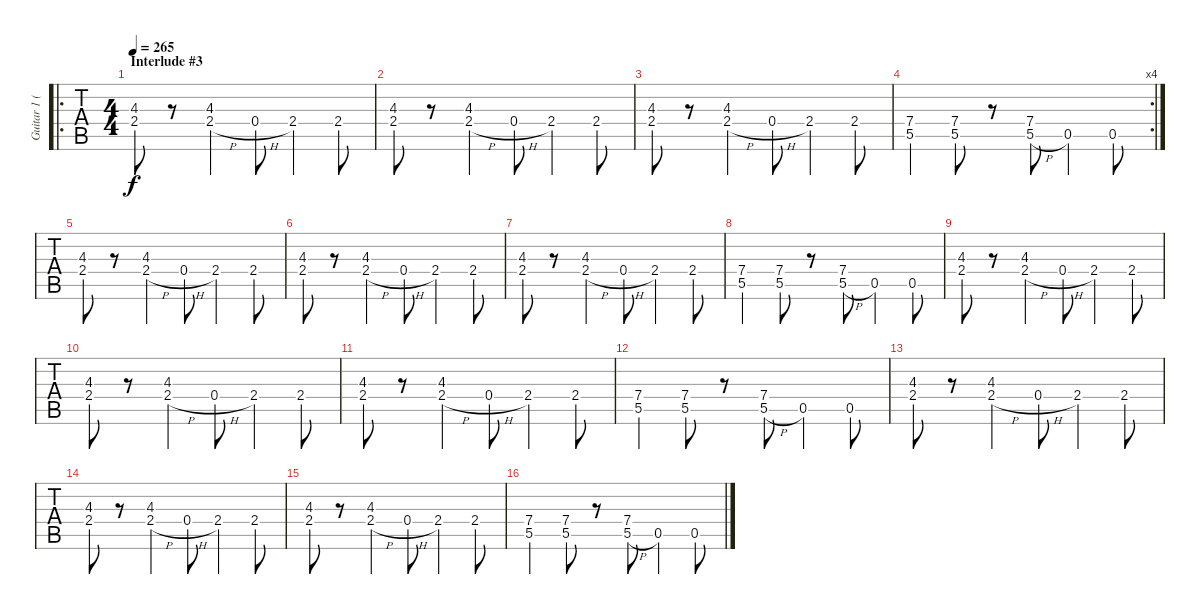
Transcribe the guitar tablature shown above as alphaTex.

\track ("Guitar 1 (Distorted)" "Guitar 1 (") {instrument distortionguitar}
\staff {tabs}
\tuning (Eb4 Bb3 Gb3 Db3 Ab2 Eb2) {hide}
\ro
\ts (4 4)
\section ("" "Interlude #3")
\tempo 265
\clef g2
\ks c
(4.3 2.4).8{dy f} r.8 (4.3 2.4{h}).4 0.4{h}.8 2.4.4 2.4.8 |
(4.3 2.4).8 r.8 (4.3 2.4{h}).4 0.4{h}.8 2.4.4 2.4.8 |
(4.3 2.4).8 r.8 (4.3 2.4{h}).4 0.4{h}.8 2.4.4 2.4.8 |
\rc 4
(7.4 5.5).4 (7.4 5.5).8 r.8 (7.4 5.5{h}).8 0.5.4 0.5.8 |
(4.3 2.4).8 r.8 (4.3 2.4{h}).4 0.4{h}.8 2.4.4 2.4.8 |
(4.3 2.4).8 r.8 (4.3 2.4{h}).4 0.4{h}.8 2.4.4 2.4.8 |
(4.3 2.4).8 r.8 (4.3 2.4{h}).4 0.4{h}.8 2.4.4 2.4.8 |
(7.4 5.5).4 (7.4 5.5).8 r.8 (7.4 5.5{h}).8 0.5.4 0.5.8 |
(4.3 2.4).8 r.8 (4.3 2.4{h}).4 0.4{h}.8 2.4.4 2.4.8 |
(4.3 2.4).8 r.8 (4.3 2.4{h}).4 0.4{h}.8 2.4.4 2.4.8 |
(4.3 2.4).8 r.8 (4.3 2.4{h}).4 0.4{h}.8 2.4.4 2.4.8 |
(7.4 5.5).4 (7.4 5.5).8 r.8 (7.4 5.5{h}).8 0.5.4 0.5.8 |
(4.3 2.4).8 r.8 (4.3 2.4{h}).4 0.4{h}.8 2.4.4 2.4.8 |
(4.3 2.4).8 r.8 (4.3 2.4{h}).4 0.4{h}.8 2.4.4 2.4.8 |
(4.3 2.4).8 r.8 (4.3 2.4{h}).4 0.4{h}.8 2.4.4 2.4.8 |
(7.4 5.5).4 (7.4 5.5).8 r.8 (7.4 5.5{h}).8 0.5.4 0.5.8
